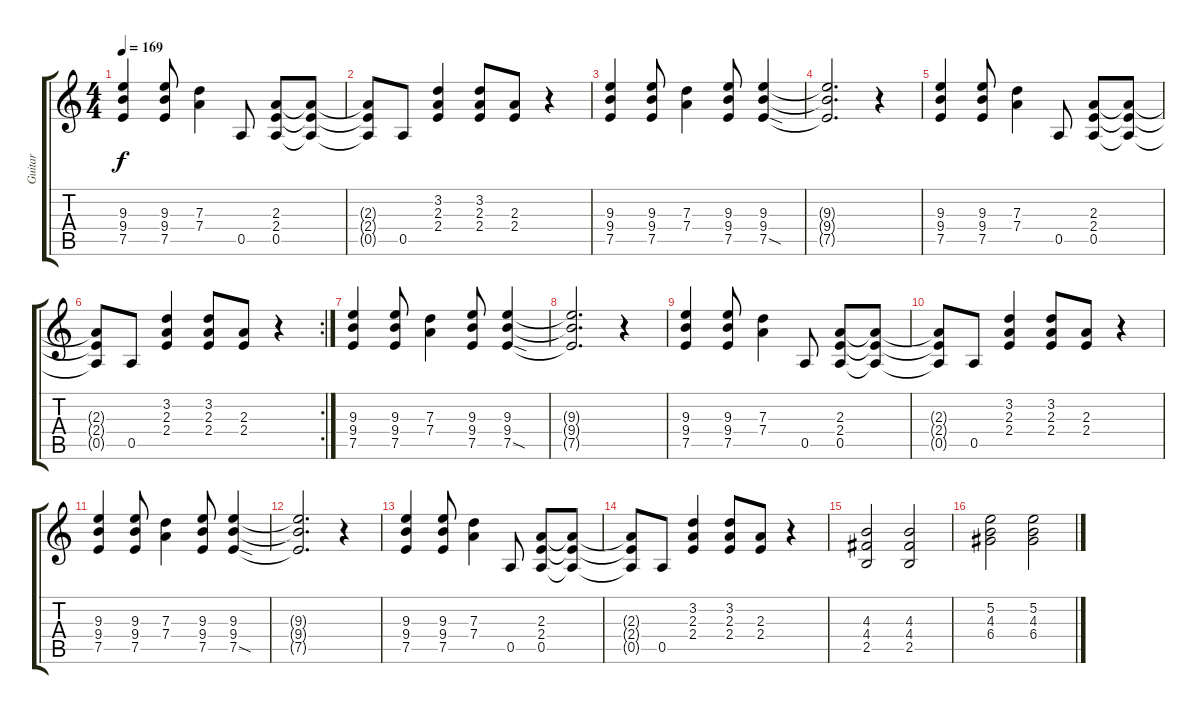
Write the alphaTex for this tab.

\track ("Guitar" "Guitar") {instrument overdrivenguitar}
\staff {score tabs}
\tuning (E4 B3 G3 D3 A2 E2) {hide}
\ts (4 4)
\tempo 169
\clef g2
\ks c
(9.3 9.4 7.5).4{dy f} (9.3 9.4 7.5).8 (7.3 7.4).4 0.5.8 (2.3 2.4 0.5).8 (2.3{t} 2.4{t} 0.5{t}).8 |
(2.3{t} 2.4{t} 0.5{t}).8 0.5.8 (3.2 2.3 2.4).4 (3.2 2.3 2.4).8 (2.3 2.4).8 r.4 |
(9.3 9.4 7.5).4 (9.3 9.4 7.5).8 (7.3 7.4).4 (9.3 9.4 7.5).8 (9.3 9.4 7.5{sod}).4 |
(9.3{t} 9.4{t} 7.5{t}).2{d} r.4 |
(9.3 9.4 7.5).4 (9.3 9.4 7.5).8 (7.3 7.4).4 0.5.8 (2.3 2.4 0.5).8 (2.3{t} 2.4{t} 0.5{t}).8 |
\rc 2
(2.3{t} 2.4{t} 0.5{t}).8 0.5.8 (3.2 2.3 2.4).4 (3.2 2.3 2.4).8 (2.3 2.4).8 r.4 |
(9.3 9.4 7.5).4 (9.3 9.4 7.5).8 (7.3 7.4).4 (9.3 9.4 7.5).8 (9.3 9.4 7.5{sod}).4 |
(9.3{t} 9.4{t} 7.5{t}).2{d} r.4 |
(9.3 9.4 7.5).4 (9.3 9.4 7.5).8 (7.3 7.4).4 0.5.8 (2.3 2.4 0.5).8 (2.3{t} 2.4{t} 0.5{t}).8 |
(2.3{t} 2.4{t} 0.5{t}).8 0.5.8 (3.2 2.3 2.4).4 (3.2 2.3 2.4).8 (2.3 2.4).8 r.4 |
(9.3 9.4 7.5).4 (9.3 9.4 7.5).8 (7.3 7.4).4 (9.3 9.4 7.5).8 (9.3 9.4 7.5{sod}).4 |
(9.3{t} 9.4{t} 7.5{t}).2{d} r.4 |
(9.3 9.4 7.5).4 (9.3 9.4 7.5).8 (7.3 7.4).4 0.5.8 (2.3 2.4 0.5).8 (2.3{t} 2.4{t} 0.5{t}).8 |
(2.3{t} 2.4{t} 0.5{t}).8 0.5.8 (3.2 2.3 2.4).4 (3.2 2.3 2.4).8 (2.3 2.4).8 r.4 |
(4.3 4.4 2.5).2 (4.3 4.4 2.5).2 |
(5.2 4.3 6.4).2 (5.2 4.3 6.4).2
